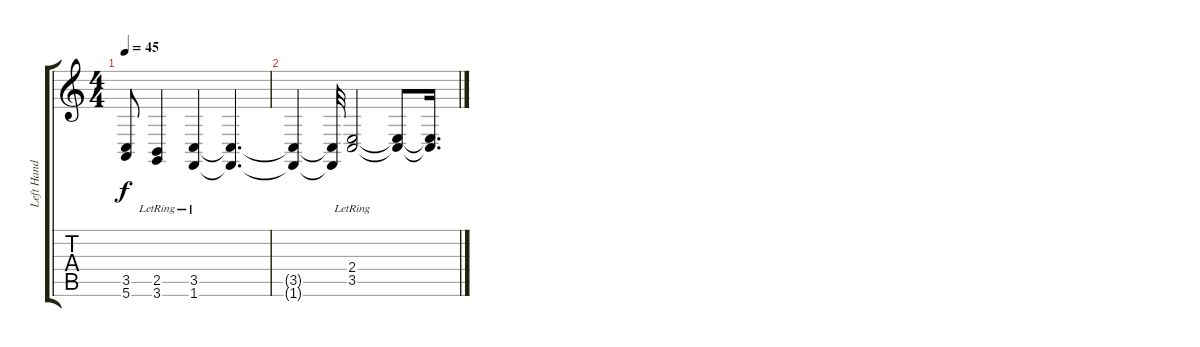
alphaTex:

\track ("Left Hand" "Left Hand") {instrument acousticgrandpiano}
\staff {score tabs}
\tuning (E4 B3 G3 D3 A2 E2) {hide}
\ts (4 4)
\tempo 45
\clef g2
\ks c
(3.5{t} 5.6{t}).8{dy f} (2.5{lr} 3.6).4 (3.5 1.6{lr}).4 (3.5{t} 1.6{t}).4{d} |
(3.5{t} 1.6{t}).4 (3.5{t} 1.6{t}).32 (2.4{lr} 3.5{lr}).2 (2.4{t} 3.5{t}).8 (2.4{t} 3.5{t}).16{d}
